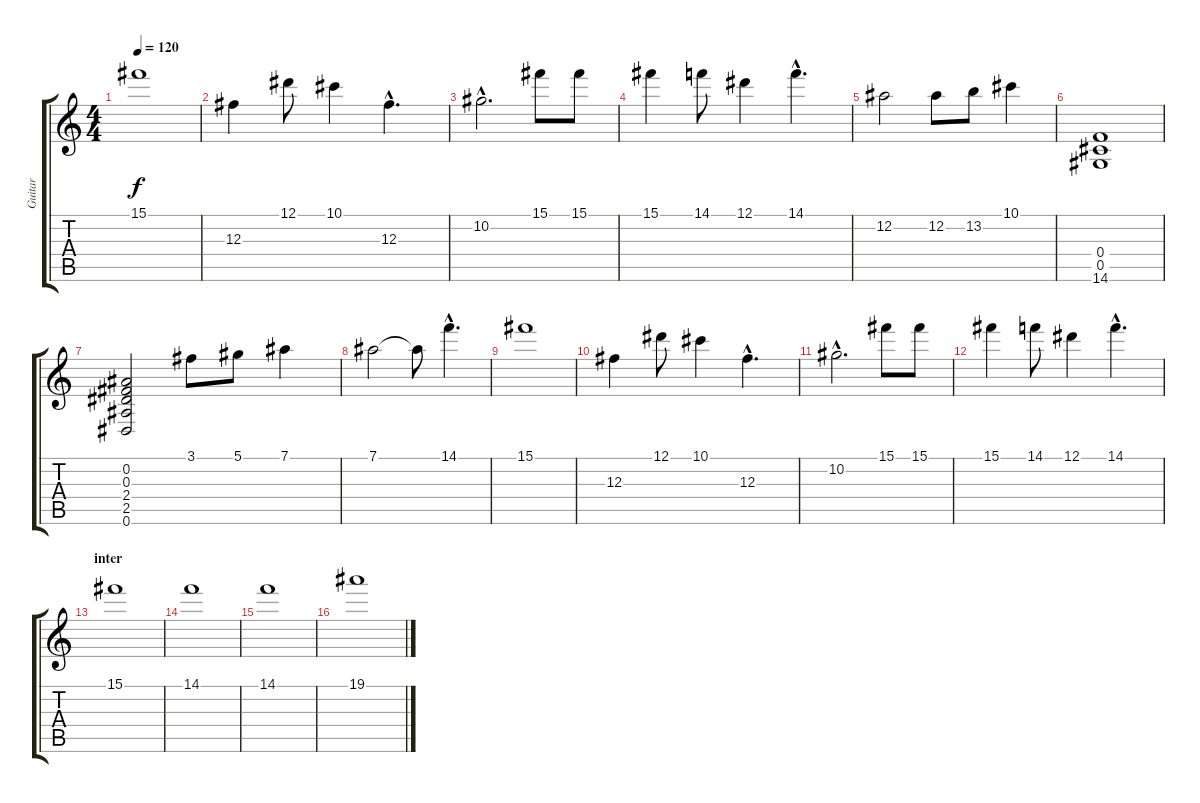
\track ("Guitar" "Guitar") {instrument overdrivenguitar}
\staff {score tabs}
\tuning (Eb4 Bb3 Gb3 Db3 Ab2 Eb2) {hide}
\ts (4 4)
\tempo 120
\clef g2
\ks c
15.1.1{dy f} |
12.3.4 12.1.8 10.1.4 12.3{hac}.4{d} |
10.2{hac}.2{d} 15.1.8 15.1.8 |
15.1.4 14.1.8 12.1.4 14.1{hac}.4{d} |
12.2.2 12.2.8 13.2.8 10.1.4 |
(0.4 0.5 14.6).1 |
(0.2 0.3 2.4 2.5 0.6).2 3.1.8 5.1.8 7.1.4 |
7.1.2 7.1{t}.8 14.1{hac}.4{d} |
15.1.1 |
12.3.4 12.1.8 10.1.4 12.3{hac}.4{d} |
10.2{hac}.2{d} 15.1.8 15.1.8 |
15.1.4 14.1.8 12.1.4 14.1{hac}.4{d} |
\section ("" "inter")
15.1.1 |
14.1.1 |
14.1.1 |
19.1.1
